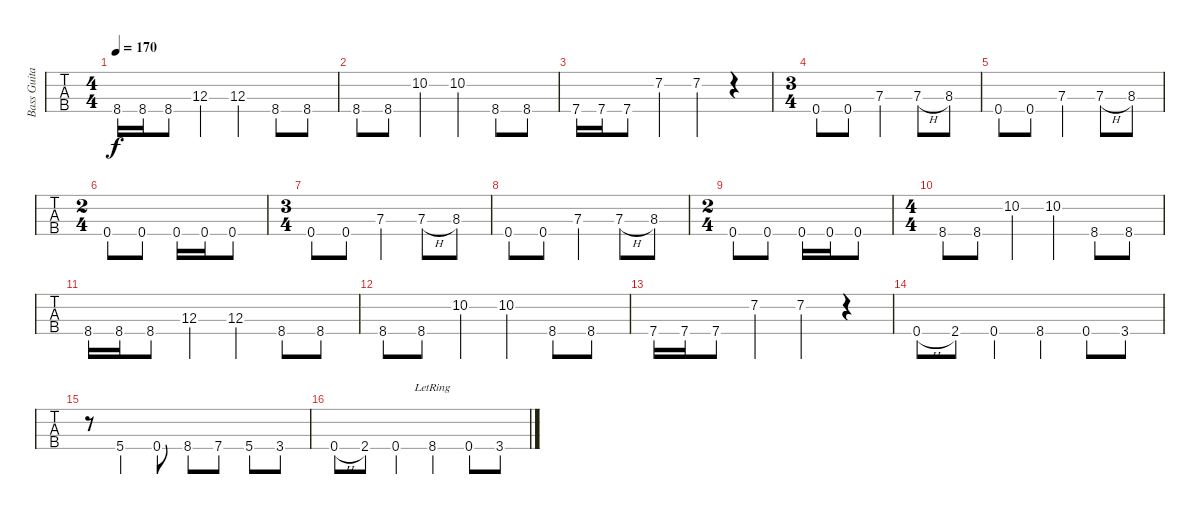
\track ("Bass Guitar" "Bass Guita") {instrument electricbasspick}
\staff {tabs}
\tuning (F2 C2 G1 C1) {hide}
\ts (4 4)
\tempo 170
\clef f4
\ks c
8.4.16{dy f} 8.4.16 8.4.8 12.3.4 12.3.4 8.4.8 8.4.8 |
8.4.8 8.4.8 10.2.4 10.2.4 8.4.8 8.4.8 |
7.4.16 7.4.16 7.4.8 7.2.4 7.2.4 r.4 |
\ts (3 4)
0.4.8 0.4.8 7.3.4 7.3{h}.8 8.3.8 |
0.4.8 0.4.8 7.3.4 7.3{h}.8 8.3.8 |
\ts (2 4)
0.4.8 0.4.8 0.4.16 0.4.16 0.4.8 |
\ts (3 4)
0.4.8 0.4.8 7.3.4 7.3{h}.8 8.3.8 |
0.4.8 0.4.8 7.3.4 7.3{h}.8 8.3.8 |
\ts (2 4)
0.4.8 0.4.8 0.4.16 0.4.16 0.4.8 |
\ts (4 4)
8.4.8 8.4.8 10.2.4 10.2.4 8.4.8 8.4.8 |
8.4.16 8.4.16 8.4.8 12.3.4 12.3.4 8.4.8 8.4.8 |
8.4.8 8.4.8 10.2.4 10.2.4 8.4.8 8.4.8 |
7.4.16 7.4.16 7.4.8 7.2.4 7.2.4 r.4 |
0.4{h}.8 2.4.8 0.4.4 8.4.4 0.4.8 3.4.8 |
r.8 5.4.4 0.4.8 8.4.8 7.4.8 5.4.8 3.4.8 |
0.4{h}.8 2.4.8 0.4.4 8.4{lr}.4 0.4.8 3.4.8
